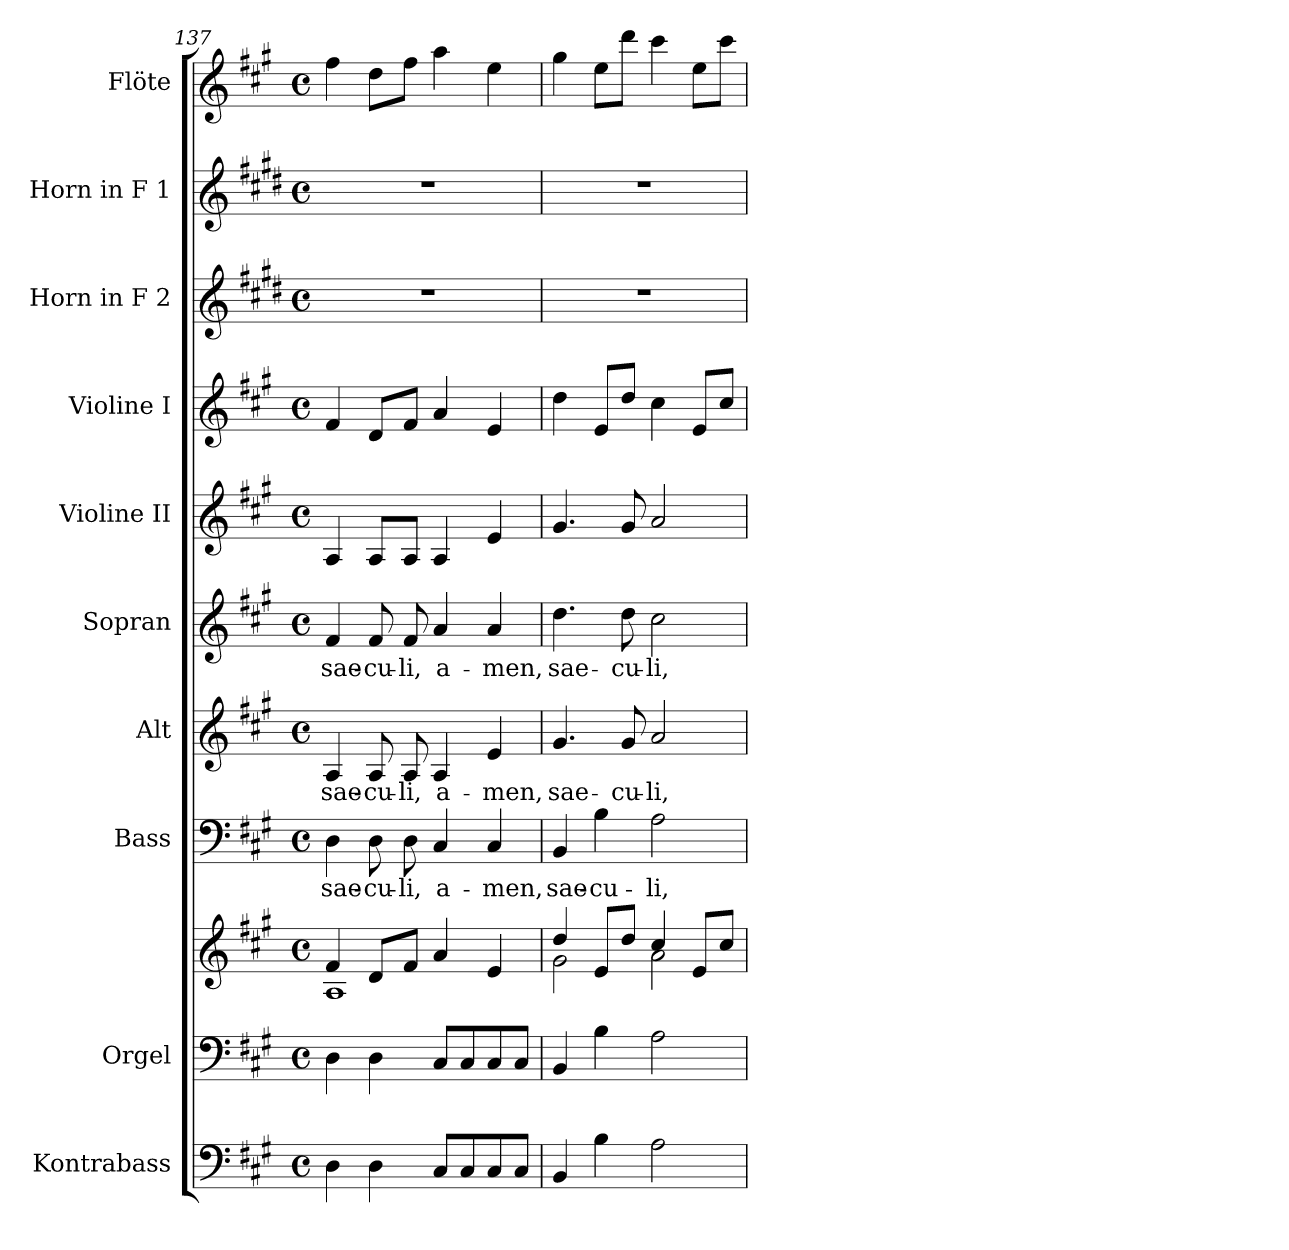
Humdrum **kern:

**kern	**kern	**kern	**kern	**text	**kern	**text	**kern	**text	**kern	**kern	**kern	**kern	**kern
*part10	*part9	*part9	*part8	*part8	*part7	*part7	*part6	*part6	*part5	*part4	*part3	*part2	*part1
*staff11	*staff10	*staff9	*staff8	*staff8	*staff7	*staff7	*staff6	*staff6	*staff5	*staff4	*staff3	*staff2	*staff1
*I"Kontrabass	*I"Orgel	*	*I"Bass	*	*I"Alt	*	*I"Sopran	*	*I"Violine II	*I"Violine I	*I"Horn in F 2	*I"Horn in F 1	*I"Flöte
*I'Kb.	*I'Org.	*	*I'B.	*	*I'A.	*	*I'S.	*	*I'Vl. II	*I'Vl. I	*	*	*I'Fl.
*clefF4	*clefF4	*clefG2	*clefF4	*	*clefG2	*	*clefG2	*	*clefG2	*clefG2	*clefG2	*clefG2	*clefG2
*ITrd7c12	*	*	*	*	*	*	*	*	*	*	*ITrd4c7	*ITrd4c7	*
*k[f#c#g#]	*k[f#c#g#]	*k[f#c#g#]	*k[f#c#g#]	*	*k[f#c#g#]	*	*k[f#c#g#]	*	*k[f#c#g#]	*k[f#c#g#]	*k[f#c#g#]	*k[f#c#g#]	*k[f#c#g#]
*A:	*A:	*A:	*A:	*	*A:	*	*A:	*	*A:	*A:	*A:	*A:	*A:
*M4/4	*M4/4	*M4/4	*M4/4	*	*M4/4	*	*M4/4	*	*M4/4	*M4/4	*M4/4	*M4/4	*M4/4
*met(c)	*met(c)	*met(c)	*met(c)	*	*met(c)	*	*met(c)	*	*met(c)	*met(c)	*met(c)	*met(c)	*met(c)
=137	=137	=137	=137	=137	=137	=137	=137	=137	=137	=137	=137	=137	=137
*	*	*^	*	*	*	*	*	*	*	*	*	*	*
!	!	!	!	!	!LO:LY:b	!	!LO:LY:b	!	!LO:LY:b	!	!	!	!	!
4DD\	4D\	4f#/	1A	4D\	sae-	4A/	sae-	4f#/	sae-	4A/	4f#/	1r	1r	4ff#\
!	!	!	!	!	!LO:LY:b	!	!LO:LY:b	!	!LO:LY:b	!	!	!	!	!
4DD\	4D\	8d/L	.	8D\	-cu-	8A/	-cu-	8f#/	-cu-	8A/L	8d/L	.	.	8dd\L
!	!	!	!	!	!LO:LY:b	!	!LO:LY:b	!	!LO:LY:b	!	!	!	!	!
.	.	8f#/J	.	8D\	-li,	8A/	-li,	8f#/	-li,	8A/J	8f#/J	.	.	8ff#\J
!	!	!	!	!	!LO:LY:b	!	!LO:LY:b	!	!LO:LY:b	!	!	!	!	!
8CC#/L	8C#/L	4a/	.	4C#/	a-	4A/	a-	4a/	a-	4A/	4a/	.	.	4aa\
8CC#/	8C#/	.	.	.	.	.	.	.	.	.	.	.	.	.
!	!	!	!	!	!LO:LY:b	!	!LO:LY:b	!	!LO:LY:b	!	!	!	!	!
8CC#/	8C#/	4e/	.	4C#/	-men,	4e/	-men,	4a/	-men,	4e/	4e/	.	.	4ee\
8CC#/J	8C#/J	.	.	.	.	.	.	.	.	.	.	.	.	.
=138	=138	=138	=138	=138	=138	=138	=138	=138	=138	=138	=138	=138	=138	=138
!	!	!	!	!	!LO:LY:b	!	!LO:LY:b	!	!LO:LY:b	!	!	!	!	!
4BBB/	4BB/	4dd/	2g#\	4BB/	sae-	4.g#/	sae-	4.dd\	sae-	4.g#/	4dd\	1r	1r	4gg#\
!	!	!	!	!	!LO:LY:b	!	!	!	!	!	!	!	!	!
4BB\	4B\	8e/L	.	4B\	-cu-	.	.	.	.	.	8e/L	.	.	8ee\L
!	!	!	!	!	!	!	!LO:LY:b	!	!LO:LY:b	!	!	!	!	!
.	.	8dd/J	.	.	.	8g#/	-cu-	8dd\	-cu-	8g#/	8dd/J	.	.	8ddd\J
!	!	!	!	!	!LO:LY:b	!	!LO:LY:b	!	!LO:LY:b	!	!	!	!	!
2AA\	2A\	4cc#/	2a\	2A\	-li,	2a/	-li,	2cc#\	-li,	2a/	4cc#\	.	.	4ccc#\
.	.	8e/L	.	.	.	.	.	.	.	.	8e/L	.	.	8ee\L
.	.	8cc#/J	.	.	.	.	.	.	.	.	8cc#/J	.	.	8ccc#\J
*	*	*v	*v	*	*	*	*	*	*	*	*	*	*	*
=	=	=	=	=	=	=	=	=	=	=	=	=	=
*-	*-	*-	*-	*-	*-	*-	*-	*-	*-	*-	*-	*-	*-
